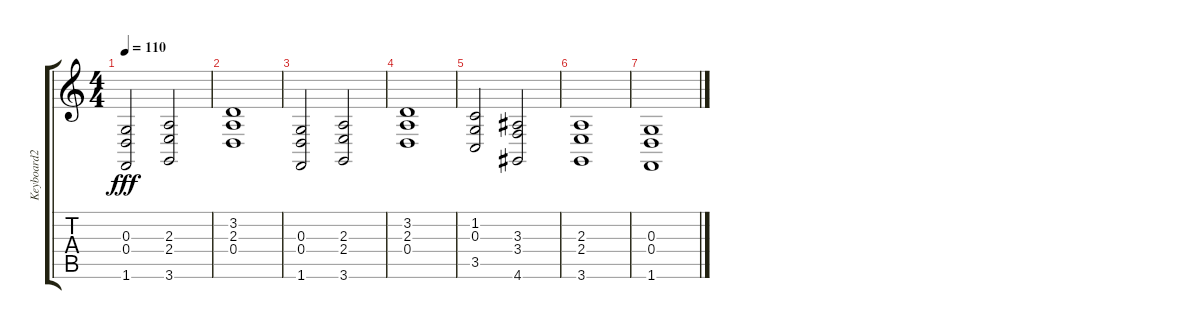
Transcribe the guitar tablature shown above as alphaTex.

\track ("Keyboard2" "Keyboard2") {instrument synthstrings1}
\staff {score tabs}
\tuning (E4 B3 G3 D3 A2 E2) {hide}
\ts (4 4)
\tempo 110
\clef g2
\ks c
(0.3 0.4 1.6).2{dy fff} (2.3 2.4 3.6).2 |
(3.2 2.3 0.4).1 |
(0.3 0.4 1.6).2 (2.3 2.4 3.6).2 |
(3.2 2.3 0.4).1 |
(1.2 0.3 3.5).2 (3.3 3.4 4.6).2 |
(2.3 2.4 3.6).1 |
(0.3 0.4 1.6).1
